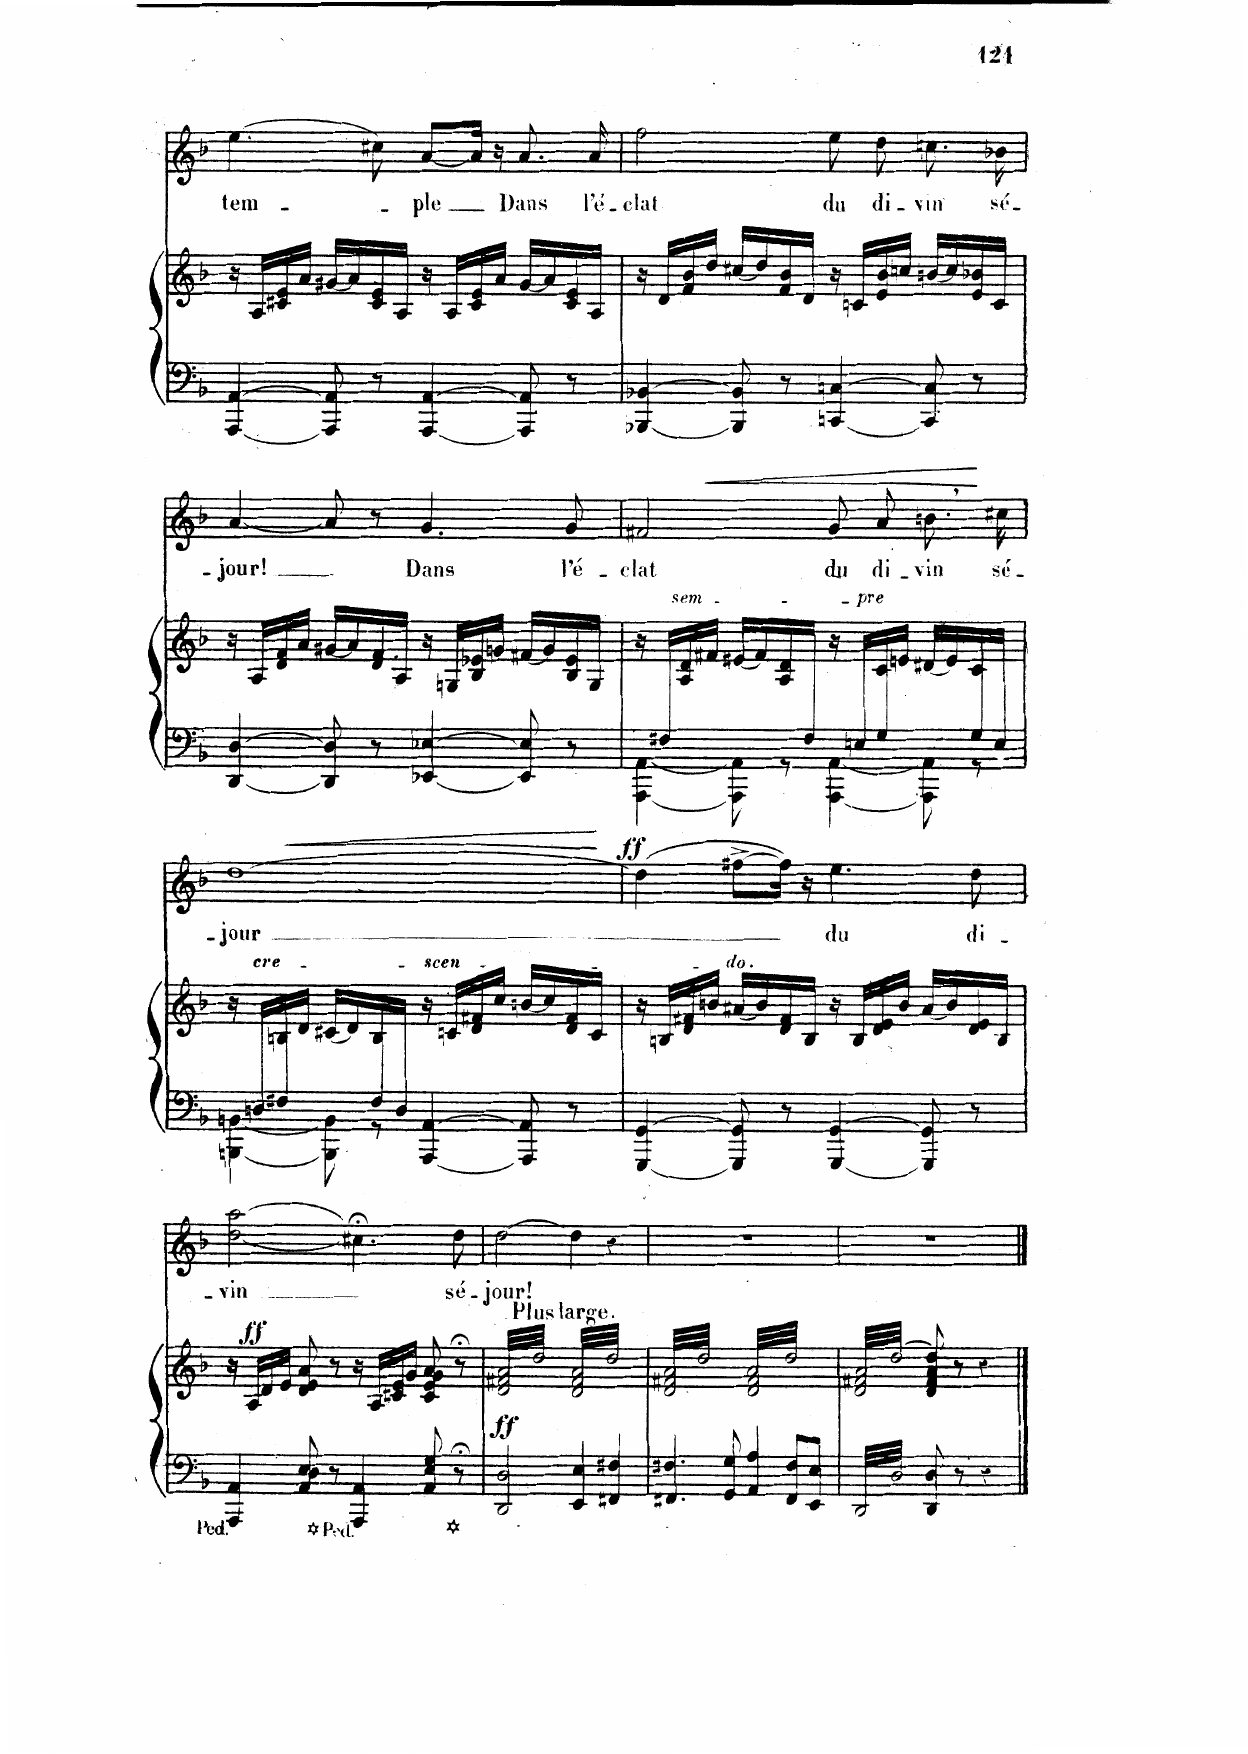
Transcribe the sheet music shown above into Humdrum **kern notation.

**kern	**kern	**dynam	**kern	**text	**dynam
*part2	*part2	*part2	*part1	*part1	*part1
*staff3	*staff2	*staff2/3	*staff1	*staff1	*staff1
*I"Piano	*	*	*I"Chant Voice	*	*
*I'Pno	*	*	*	*	*
*clefF4	*clefG2	*	*clefG2	*	*
*k[b-]	*k[b-]	*	*k[b-]	*	*
*M4/4	*M4/4	*	*M4/4	*	*
*met(c)	*met(c)	*	*met(c)	*	*
=74	=74	=74	=74	=74	=74
[4AAA/ [4AA/	16r	.	(4.ee\	tem-	.
.	16A/LL	.	.	.	.
.	16c#X/ 16e/	.	.	.	.
.	16a/JJ	.	.	.	.
8AAA/] 8AA/]	(16g#X/LL	.	.	.	.
.	16a/)	.	.	.	.
8r	16c#/ 16e/	.	8cc#X\)	.	.
.	16A/JJ	.	.	.	.
[4AAA/ [4AA/	16r	.	[8a/L	-ple	.
.	16A/LL	.	.	.	.
.	16c#/ 16e/	.	16a/Jk]	.	.
.	16a/JJ	.	16r	.	.
8AAA/] 8AA/]	(16g#/LL	.	8.a/	Dans	.
.	16a/)	.	.	.	.
8r	16c#/ 16e/	.	.	.	.
.	16A/JJ	.	16a/	l’é-	.
=75	=75	=75	=75	=75	=75
[4BBB-X/ [4BB-X/	16r	.	2ff\	-clat	.
.	16d/LL	.	.	.	.
.	16f/ 16b-/	.	.	.	.
.	16dd/JJ	.	.	.	.
8BBB-/] 8BB-/]	(16cc#X/LL	.	.	.	.
.	16dd/)	.	.	.	.
8r	16f/ 16b-/	.	.	.	.
.	16d/JJ	.	.	.	.
[4CCn/ [4Cn/	16r	.	8ee\	du	.
.	16cn/LL	.	.	.	.
.	16e/ 16b-/	.	8dd\	di-	.
.	16ccn/JJ	.	.	.	.
8CC/] 8C/]	(16bn/LL	.	8.ccn\	-vin	.
.	16cc/)	.	.	.	.
8r	16e/ 16b-X/	.	.	.	.
.	16c/JJ	.	16b-X\	sé-	.
=76	=76	=76	=76	=76	=76
[4DD/ [4D/	16r	.	[4a/	-- jour!	.
.	16A/LL	.	.	.	.
.	16d/ 16f/	.	.	.	.
.	16a/JJ	.	.	.	.
8DD/] 8D/]	(16g#X/LL	.	8a/]	.	.
.	16a/)	.	.	.	.
8r	16d/ 16f/	.	8r	.	.
.	16A/JJ	.	.	.	.
[4EE-X/ [4E-X/	16r	.	4.g/	Dans	.
.	16Gn/LL	.	.	.	.
.	16B-/ 16e-X/	.	.	.	.
.	16gn/JJ	.	.	.	.
8EE-/] 8E-/]	(16f#X/LL	.	.	.	.
.	16g/)	.	.	.	.
8r	16B-/ 16e-/	.	8g/	l’é-	.
.	16G/JJ	.	.	.	.
=77	=77	=77	=77	=77	=77
*^	*	*	*	*	*
*	*^	*	*	*	*	*
16ryy	2ryy	[4AAA\ [<4AA\	16r	.	2f#X/	-clat	.
16F#X/LL	.	.	16ryy	.	.	.	.
16ryy	.	.	16A/ 16d/	.	.	.	.
.	.	.	16f#X/JJ	.	.	.	.
.	.	8AAA\] 8AA\]	(<16e#X/LL	.	.	.	.
.	.	.	16f#/)	.	.	.	.
.	.	8r	16A/ 16d/	.	.	.	.
16F#/JJ	.	.	16ryy	.	.	.	.
16ryy	8ryy	[4AAA\ [<4AA\	16r	.	8g/	du	.
16En/LL	.	.	16ryy	.	.	.	.
16ryy	16G/	.	16c#X/	.	8a/	di-	.
.	16ryy	.	16en/JJ	.	.	.	.
.	8ryy	8AAA\] 8AA\]	(<16d#X/LL	.	8.bn,\	-vin	.
.	.	.	16e/)	.	.	.	.
.	16G/	8r	16c#/	.	.	.	.
16E/JJ	16ryy	.	16ryy	.	16cc#X\	sé-	.
=78	=78	=78	=78	=78	=78	=78	=78
!	!	!	!	!	!	!	!LO:HP:b
16ryy	8ryy	[4BBBn\ [<4BBn\	16r	.	[1dd	-- jour	<
16Dn/LL	.	.	16ryy	.	.	.	.
!	!	!	!LO:TX:a:i:t=crescendo	!	!	!	!
16ryy	16F#X/	.	16Bn/	.	.	.	.
.	16ryy	.	16d/JJ	.	.	.	.
.	8ryy	8BBB\] 8BB\]	(<16c#X/LL	.	.	.	.
.	.	.	16d/)	.	.	.	.
.	16F#/	8r	16B/	.	.	.	.
16D/JJ	16ryy	.	16ryy	.	.	.	.
2ryy	[4AAA/ [4AA/	2ryy	16r	.	.	.	.
.	.	.	16cn/LL	.	.	.	.
.	.	.	16d/ 16f#X/	.	.	.	.
.	.	.	16cc/JJ	.	.	.	.
.	8AAA/] 8AA/]	.	(16bn/LL	.	.	.	.
.	.	.	16cc/)	.	.	.	.
.	8r	.	16d/ 16f#/	.	.	.	.
.	.	.	16c/JJ	.	.	.	.
*v	*v	*v	*	*	*	*	*
.	.	.	.	.	[
=79	=79	=79	=79	=79	=79
!	!	!	!	!	!LO:DY:a
[4GGG/ [4GG/	16r	.	(4dd\]	.	ff
.	16Bn/LL	.	.	.	.
.	16d/ 16f#X/	.	.	.	.
.	16bn/JJ	.	.	.	.
8GGG/] 8GG/]	(16a#X/LL	.	[8ff#X^\L	.	.
.	16b/)	.	.	.	.
8r	16d/ 16f#/	.	16ff#\Jk])	.	.
.	16B/JJ	.	16r	.	.
[4GGG/ [4GG/	16r	.	4.ee\	du	.
.	16B/LL	.	.	.	.
.	16d/ 16e/	.	.	.	.
.	16b/JJ	.	.	.	.
8GGG/] 8GG/]	(16a#/LL	.	.	.	.
.	16b/)	.	.	.	.
8r	16d/ 16e/	.	8dd\	di-	.
.	16B/JJ	.	.	.	.
=80	=80	=80	=80	=80	=80
!	!	!LO:DY:a	!	!	!
4AAA/ 4AA/	16r	ff	((<2dd\ 2aa\	-- vin	.
.	16A/LL	.	.	.	.
.	16d/	.	.	.	.
.	16e/JJ	.	.	.	.
8AA/ 8D/ 8E/	8d/ 8e/ 8a/	.	.	.	.
8r	8r	.	.	.	.
4AAA/ 4AA/	16r	.	4.cc#X;<\))	.	.
.	16A/LL	.	.	.	.
.	16c#X/ 16e/	.	.	.	.
.	16g/JJ	.	.	.	.
8AA/ 8E/ 8G/	8c#/ 8e/ 8g/ 8a/	.	.	.	.
8r;<	8r;<	.	8dd\	sé-	.
=81	=81	=81	=81	=81	=81
!	!LO:TX:a:B:t=Plus large	!	!	!	!
!	!	!LO:DY:b	!	!	!
2DD/ 2D/	6.d/@@64@@ 6.f#X/@@64@@ 6.a/@@64@@	ff	[2dd\	-jour!	.
.	6.dd@@64@@/	.	.	.	.
4EE/ 4E/	6.d/@@64@@ 6.f#/@@64@@ 6.a/@@64@@	.	4dd\]	.	.
4FF#X/ 4F#X/	6.dd@@64@@/	.	4r	.	.
=82	=82	=82	=82	=82	=82
4.FF#X/ 4.F#X/	6.d/@@64@@ 6.f#X/@@64@@ 6.a/@@64@@	.	1r	.	.
.	6.dd@@64@@/	.	.	.	.
8GG/ 8G/	.	.	.	.	.
4AA/ 4A/	6.d/@@64@@ 6.f#/@@64@@ 6.a/@@64@@	.	.	.	.
8FF#/ 8F#/L	6.dd@@64@@/	.	.	.	.
8EE/ 8E/J	.	.	.	.	.
=83	=83	=83	=83	=83	=83
6.DD/	6.d/@@64@@ 6.f#X/@@64@@ 6.a/@@64@@	.	1r	.	.
6.D/	[>6.dd@@64@@/	.	.	.	.
8DD/ 8D/	8d/ 8f#/ 8a/ 8dd/]	.	.	.	.
8r	8r	.	.	.	.
4r	4r	.	.	.	.
==	==	==	==	==	==
*-	*-	*-	*-	*-	*-
